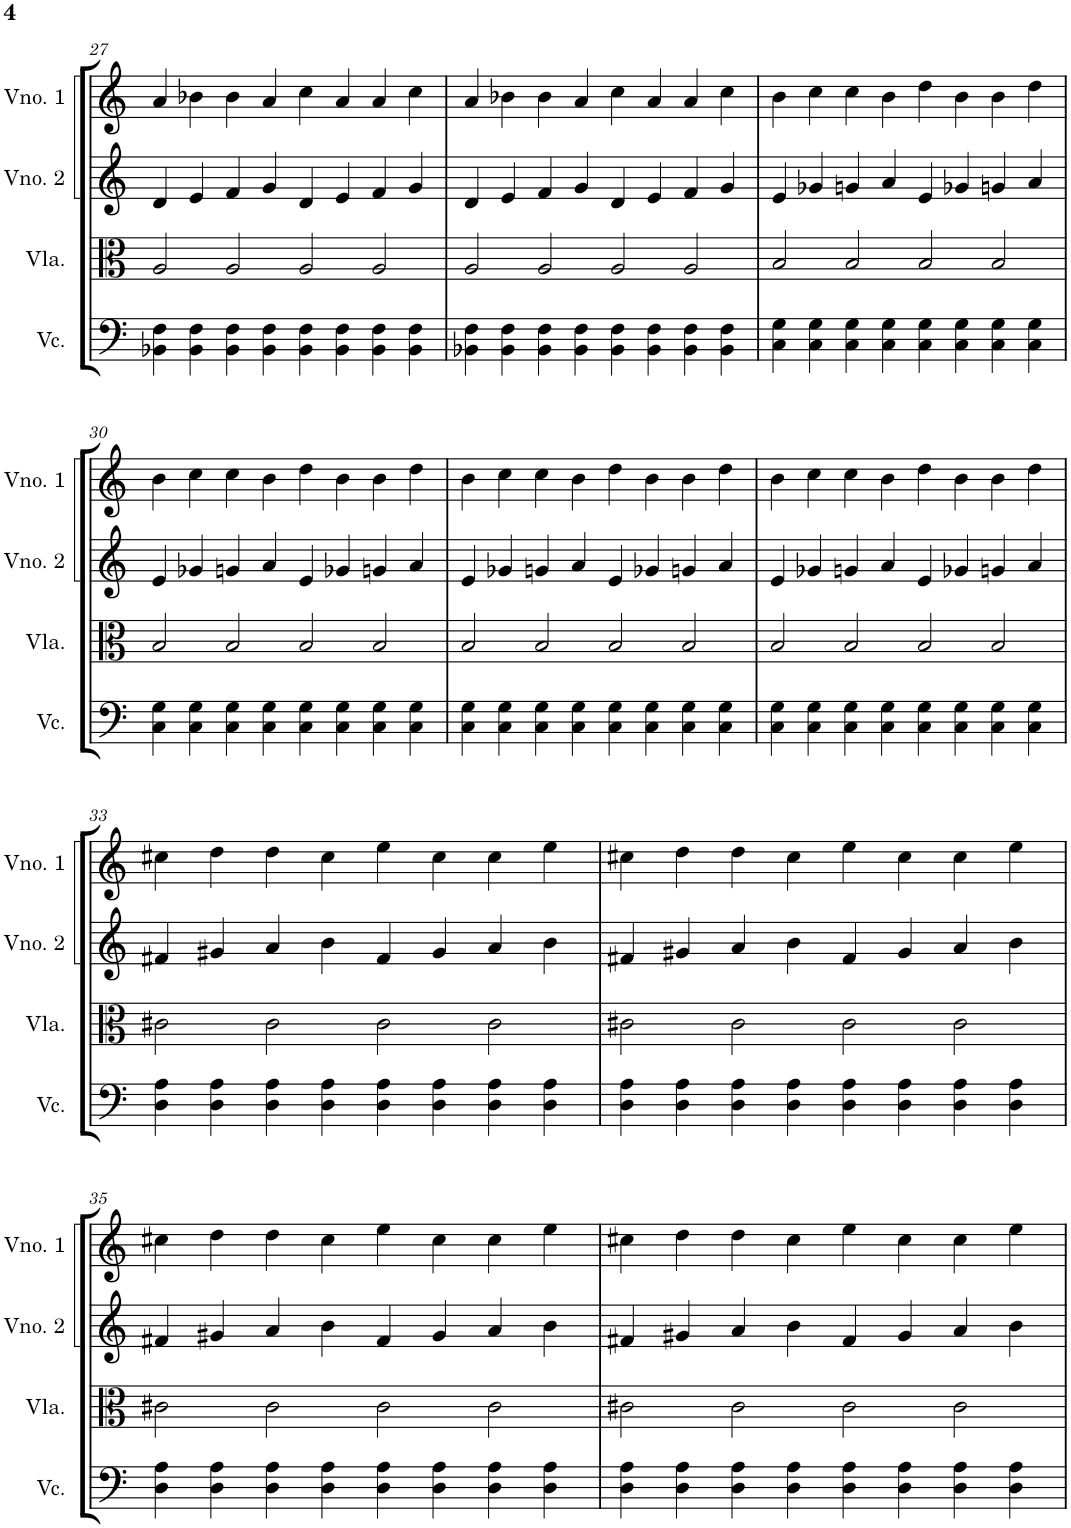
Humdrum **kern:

**kern	**kern	**kern	**kern
*part4	*part3	*part2	*part1
*staff4	*staff3	*staff2	*staff1
*I"Violoncelo	*I"Viola	*I"Violino 2	*I"Violino 1
*I'Vc.	*I'Vla.	*I'Vno. 2	*I'Vno. 1
!!LO:PB:g=z
*clefF4	*clefC3	*clefG2	*clefG2
*k[]	*k[]	*k[]	*k[]
*M4/2	*M4/2	*M4/2	*M4/2
=27	=27	=27	=27
4BB-X\ 4F\	2A/	4d/	4a/
4BB-\ 4F\	.	4e/	4b-X\
4BB-\ 4F\	2A/	4f/	4b-\
4BB-\ 4F\	.	4g/	4a/
4BB-\ 4F\	2A/	4d/	4cc\
4BB-\ 4F\	.	4e/	4a/
4BB-\ 4F\	2A/	4f/	4a/
4BB-\ 4F\	.	4g/	4cc\
=28	=28	=28	=28
4BB-X\ 4F\	2A/	4d/	4a/
4BB-\ 4F\	.	4e/	4b-X\
4BB-\ 4F\	2A/	4f/	4b-\
4BB-\ 4F\	.	4g/	4a/
4BB-\ 4F\	2A/	4d/	4cc\
4BB-\ 4F\	.	4e/	4a/
4BB-\ 4F\	2A/	4f/	4a/
4BB-\ 4F\	.	4g/	4cc\
=29	=29	=29	=29
4C\ 4G\	2B/	4e/	4b\
4C\ 4G\	.	4g-X/	4cc\
4C\ 4G\	2B/	4gn/	4cc\
4C\ 4G\	.	4a/	4b\
4C\ 4G\	2B/	4e/	4dd\
4C\ 4G\	.	4g-X/	4b\
4C\ 4G\	2B/	4gn/	4b\
4C\ 4G\	.	4a/	4dd\
!!LO:LB:g=z
=30	=30	=30	=30
4C\ 4G\	2B/	4e/	4b\
4C\ 4G\	.	4g-X/	4cc\
4C\ 4G\	2B/	4gn/	4cc\
4C\ 4G\	.	4a/	4b\
4C\ 4G\	2B/	4e/	4dd\
4C\ 4G\	.	4g-X/	4b\
4C\ 4G\	2B/	4gn/	4b\
4C\ 4G\	.	4a/	4dd\
=31	=31	=31	=31
4C\ 4G\	2B/	4e/	4b\
4C\ 4G\	.	4g-X/	4cc\
4C\ 4G\	2B/	4gn/	4cc\
4C\ 4G\	.	4a/	4b\
4C\ 4G\	2B/	4e/	4dd\
4C\ 4G\	.	4g-X/	4b\
4C\ 4G\	2B/	4gn/	4b\
4C\ 4G\	.	4a/	4dd\
=32	=32	=32	=32
4C\ 4G\	2B/	4e/	4b\
4C\ 4G\	.	4g-X/	4cc\
4C\ 4G\	2B/	4gn/	4cc\
4C\ 4G\	.	4a/	4b\
4C\ 4G\	2B/	4e/	4dd\
4C\ 4G\	.	4g-X/	4b\
4C\ 4G\	2B/	4gn/	4b\
4C\ 4G\	.	4a/	4dd\
!!LO:LB:g=z
=33	=33	=33	=33
4D\ 4A\	2c#X\	4f#X/	4cc#X\
4D\ 4A\	.	4g#X/	4dd\
4D\ 4A\	2c#\	4a/	4dd\
4D\ 4A\	.	4b\	4cc#\
4D\ 4A\	2c#\	4f#/	4ee\
4D\ 4A\	.	4g#/	4cc#\
4D\ 4A\	2c#\	4a/	4cc#\
4D\ 4A\	.	4b\	4ee\
=34	=34	=34	=34
4D\ 4A\	2c#X\	4f#X/	4cc#X\
4D\ 4A\	.	4g#X/	4dd\
4D\ 4A\	2c#\	4a/	4dd\
4D\ 4A\	.	4b\	4cc#\
4D\ 4A\	2c#\	4f#/	4ee\
4D\ 4A\	.	4g#/	4cc#\
4D\ 4A\	2c#\	4a/	4cc#\
4D\ 4A\	.	4b\	4ee\
!!LO:LB:g=z
=35	=35	=35	=35
4D\ 4A\	2c#X\	4f#X/	4cc#X\
4D\ 4A\	.	4g#X/	4dd\
4D\ 4A\	2c#\	4a/	4dd\
4D\ 4A\	.	4b\	4cc#\
4D\ 4A\	2c#\	4f#/	4ee\
4D\ 4A\	.	4g#/	4cc#\
4D\ 4A\	2c#\	4a/	4cc#\
4D\ 4A\	.	4b\	4ee\
=36	=36	=36	=36
4D\ 4A\	2c#X\	4f#X/	4cc#X\
4D\ 4A\	.	4g#X/	4dd\
4D\ 4A\	2c#\	4a/	4dd\
4D\ 4A\	.	4b\	4cc#\
4D\ 4A\	2c#\	4f#/	4ee\
4D\ 4A\	.	4g#/	4cc#\
4D\ 4A\	2c#\	4a/	4cc#\
4D\ 4A\	.	4b\	4ee\
=	=	=	=
*-	*-	*-	*-
